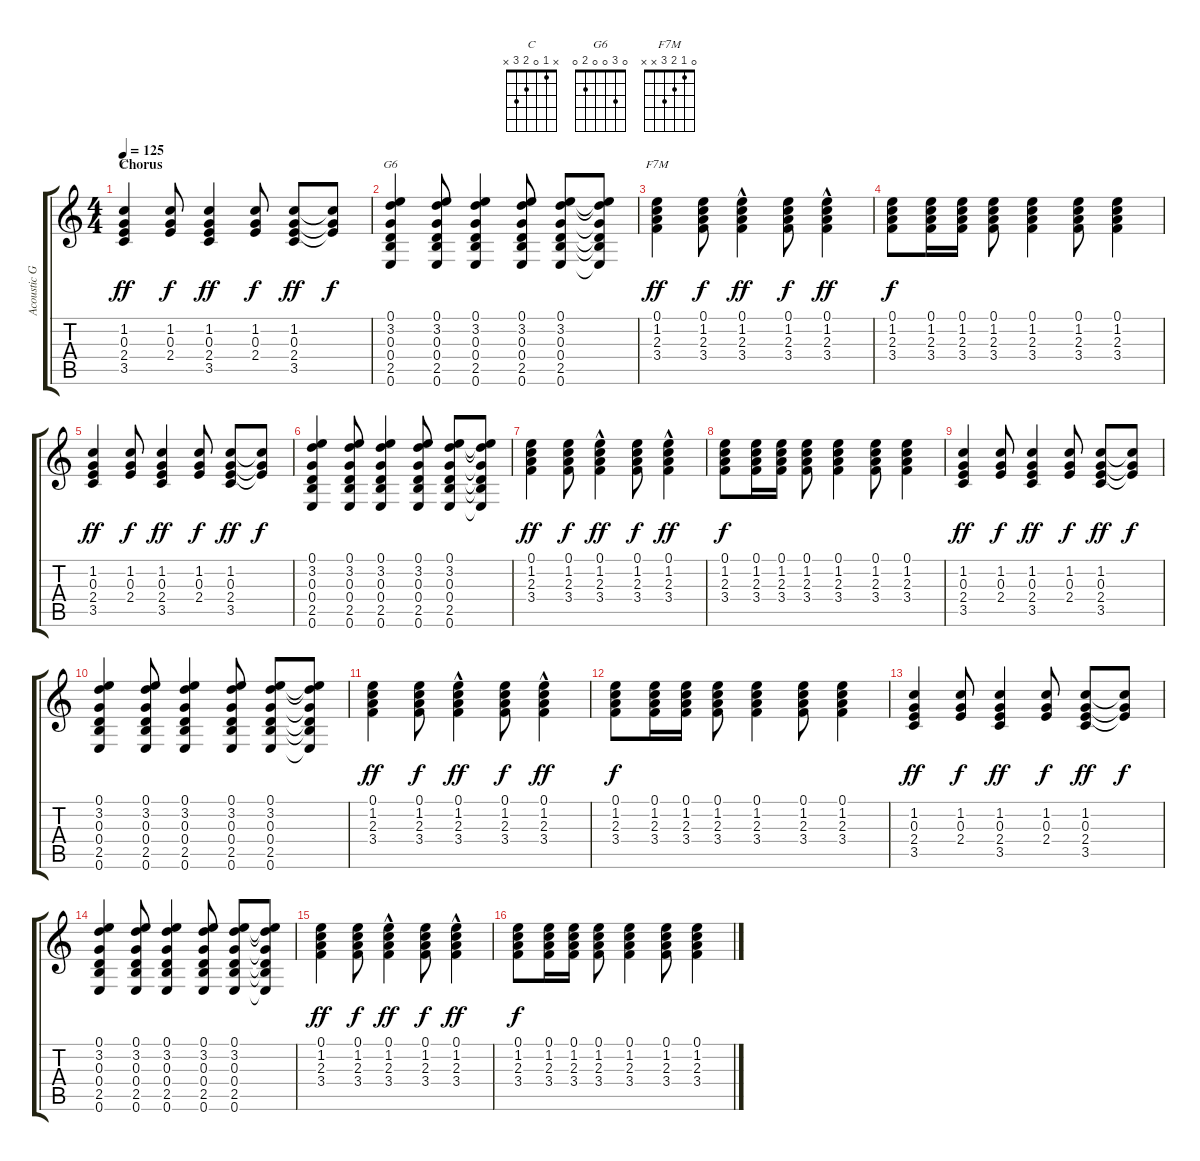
\track ("Acoustic Guitar" "Acoustic G") {instrument acousticguitarsteel}
\staff {score tabs}
\tuning (E4 B3 G3 D3 A2 E2) {hide}
\chord ("C" x 1 0 2 3 x)
\chord ("G6" 0 3 0 0 2 0)
\chord ("F7M" 0 1 2 3 x x)
\ts (4 4)
\section ("" "Chorus")
\tempo 125
\clef g2
\ks c
(1.2 0.3 2.4 3.5).4{ch "C" dy ff} (1.2 0.3 2.4).8{dy f} (1.2 0.3 2.4 3.5).4{dy ff} (1.2 0.3 2.4).8{dy f} (1.2 0.3 2.4 3.5).8{dy ff} (1.2{t} 0.3{t} 2.4{t}).8{dy f} |
(0.1 3.2 0.3 0.4 2.5 0.6).4{ch "G6"} (0.1 3.2 0.3 0.4 2.5 0.6).8 (0.1 3.2 0.3 0.4 2.5 0.6).4 (0.1 3.2 0.3 0.4 2.5 0.6).8 (0.1 3.2 0.3 0.4 2.5 0.6).8 (0.1{t} 3.2{t} 0.3{t} 0.4{t} 2.5{t} 0.6{t}).8 |
(0.1 1.2 2.3 3.4).4{ch "F7M" dy ff} (0.1 1.2 2.3 3.4).8{dy f} (0.1 1.2 2.3 3.4{hac}).4{dy ff} (0.1 1.2 2.3 3.4).8{dy f} (0.1 1.2{hac} 2.3 3.4).4{dy ff} |
(0.1 1.2 2.3 3.4).8{dy f} (0.1 1.2 2.3 3.4).16 (0.1 1.2 2.3 3.4).16 (0.1 1.2 2.3 3.4).8 (0.1 1.2 2.3 3.4).4 (0.1 1.2 2.3 3.4).8 (0.1 1.2 2.3 3.4).4 |
(1.2 0.3 2.4 3.5).4{dy ff} (1.2 0.3 2.4).8{dy f} (1.2 0.3 2.4 3.5).4{dy ff} (1.2 0.3 2.4).8{dy f} (1.2 0.3 2.4 3.5).8{dy ff} (1.2{t} 0.3{t} 2.4{t}).8{dy f} |
(0.1 3.2 0.3 0.4 2.5 0.6).4 (0.1 3.2 0.3 0.4 2.5 0.6).8 (0.1 3.2 0.3 0.4 2.5 0.6).4 (0.1 3.2 0.3 0.4 2.5 0.6).8 (0.1 3.2 0.3 0.4 2.5 0.6).8 (0.1{t} 3.2{t} 0.3{t} 0.4{t} 2.5{t} 0.6{t}).8 |
(0.1 1.2 2.3 3.4).4{dy ff} (0.1 1.2 2.3 3.4).8{dy f} (0.1 1.2 2.3 3.4{hac}).4{dy ff} (0.1 1.2 2.3 3.4).8{dy f} (0.1 1.2{hac} 2.3 3.4).4{dy ff} |
(0.1 1.2 2.3 3.4).8{dy f} (0.1 1.2 2.3 3.4).16 (0.1 1.2 2.3 3.4).16 (0.1 1.2 2.3 3.4).8 (0.1 1.2 2.3 3.4).4 (0.1 1.2 2.3 3.4).8 (0.1 1.2 2.3 3.4).4 |
(1.2 0.3 2.4 3.5).4{dy ff} (1.2 0.3 2.4).8{dy f} (1.2 0.3 2.4 3.5).4{dy ff} (1.2 0.3 2.4).8{dy f} (1.2 0.3 2.4 3.5).8{dy ff} (1.2{t} 0.3{t} 2.4{t}).8{dy f} |
(0.1 3.2 0.3 0.4 2.5 0.6).4 (0.1 3.2 0.3 0.4 2.5 0.6).8 (0.1 3.2 0.3 0.4 2.5 0.6).4 (0.1 3.2 0.3 0.4 2.5 0.6).8 (0.1 3.2 0.3 0.4 2.5 0.6).8 (0.1{t} 3.2{t} 0.3{t} 0.4{t} 2.5{t} 0.6{t}).8 |
(0.1 1.2 2.3 3.4).4{dy ff} (0.1 1.2 2.3 3.4).8{dy f} (0.1 1.2 2.3 3.4{hac}).4{dy ff} (0.1 1.2 2.3 3.4).8{dy f} (0.1 1.2{hac} 2.3 3.4).4{dy ff} |
(0.1 1.2 2.3 3.4).8{dy f} (0.1 1.2 2.3 3.4).16 (0.1 1.2 2.3 3.4).16 (0.1 1.2 2.3 3.4).8 (0.1 1.2 2.3 3.4).4 (0.1 1.2 2.3 3.4).8 (0.1 1.2 2.3 3.4).4 |
(1.2 0.3 2.4 3.5).4{dy ff} (1.2 0.3 2.4).8{dy f} (1.2 0.3 2.4 3.5).4{dy ff} (1.2 0.3 2.4).8{dy f} (1.2 0.3 2.4 3.5).8{dy ff} (1.2{t} 0.3{t} 2.4{t}).8{dy f} |
(0.1 3.2 0.3 0.4 2.5 0.6).4 (0.1 3.2 0.3 0.4 2.5 0.6).8 (0.1 3.2 0.3 0.4 2.5 0.6).4 (0.1 3.2 0.3 0.4 2.5 0.6).8 (0.1 3.2 0.3 0.4 2.5 0.6).8 (0.1{t} 3.2{t} 0.3{t} 0.4{t} 2.5{t} 0.6{t}).8 |
(0.1 1.2 2.3 3.4).4{dy ff} (0.1 1.2 2.3 3.4).8{dy f} (0.1 1.2 2.3 3.4{hac}).4{dy ff} (0.1 1.2 2.3 3.4).8{dy f} (0.1 1.2{hac} 2.3 3.4).4{dy ff} |
(0.1 1.2 2.3 3.4).8{dy f} (0.1 1.2 2.3 3.4).16 (0.1 1.2 2.3 3.4).16 (0.1 1.2 2.3 3.4).8 (0.1 1.2 2.3 3.4).4 (0.1 1.2 2.3 3.4).8 (0.1 1.2 2.3 3.4).4
